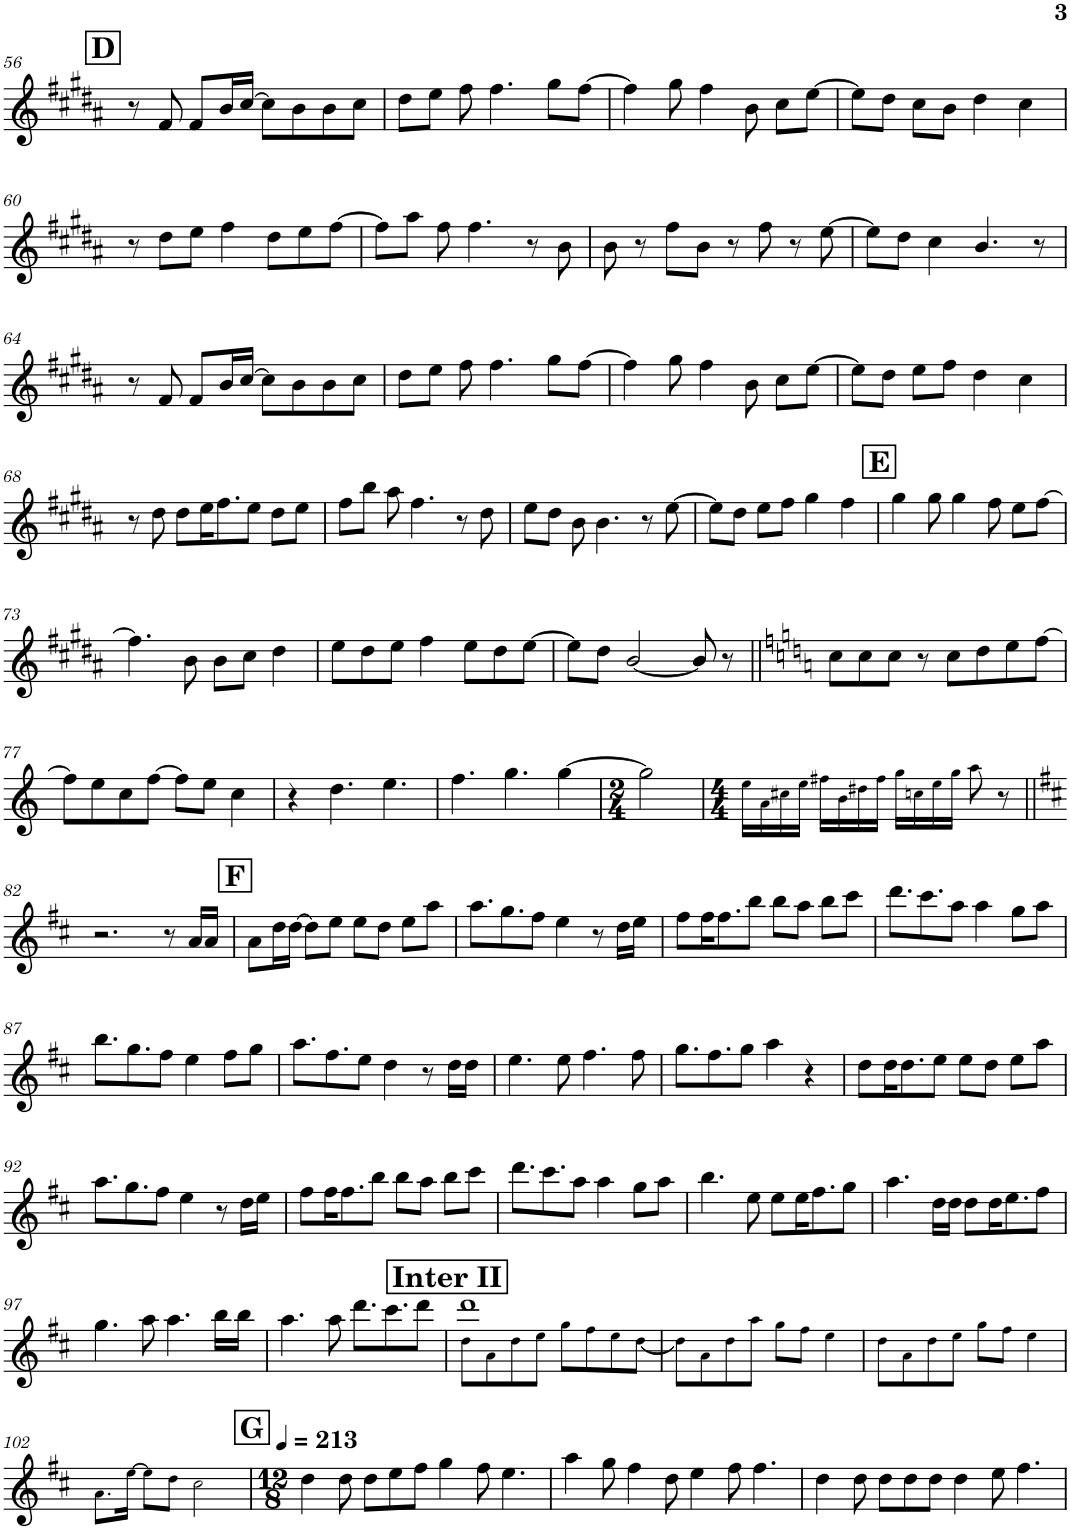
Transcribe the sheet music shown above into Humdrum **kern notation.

**kern
*part1
*staff1
*I"Piano
*I'Pno.
!!LO:PB:g=z
*clefG2
*k[f#c#g#d#a#]
*M4/4
!!LO:REH:place=s1:a:B:cj:fs=14:t=D
=56
8r
8f#/
8f#/L
16b/L
[>16cc#/JJ
8cc#\L]
8b\
8b\
8cc#\J
=57
8dd#\L
8ee\J
8ff#\
4.ff#\
8gg#\L
[>8ff#\J
=58
4ff#\]
8gg#\
4ff#\
8b\
8cc#\L
[>8ee\J
=59
8ee\L]
8dd#\J
8cc#\L
8b\J
4dd#\
4cc#\
!!LO:LB:g=z
=60
8r
8dd#\L
8ee\J
4ff#\
8dd#\L
8ee\
[>8ff#\J
=61
8ff#\L]
8aa#\J
8ff#\
4.ff#\
8r
8b\
=62
8b\
8r
8ff#\L
8b\J
8r
8ff#\
8r
[>8ee\
=63
8ee\L]
8dd#\J
4cc#\
4.b/
8r
!!LO:LB:g=z
=64
8r
8f#/
8f#/L
16b/L
[>16cc#/JJ
8cc#\L]
8b\
8b\
8cc#\J
=65
8dd#\L
8ee\J
8ff#\
4.ff#\
8gg#\L
[>8ff#\J
=66
4ff#\]
8gg#\
4ff#\
8b\
8cc#\L
[>8ee\J
=67
8ee\L]
8dd#\J
8ee\L
8ff#\J
4dd#\
4cc#\
!!LO:LB:g=z
=68
8r
8dd#\
8dd#\L
16ee\K
8.ff#\
8ee\J
8dd#\L
8ee\J
=69
8ff#\L
8bb\J
8aa#\
4.ff#\
8r
8dd#\
=70
8ee\L
8dd#\J
8b\
4.b\
8r
[>8ee\
=71
8ee\L]
8dd#\J
8ee\L
8ff#\J
4gg#\
4ff#\
!!LO:REH:place=s1:a:B:cj:fs=14:t=E
=72
4gg#\
8gg#\
4gg#\
8ff#\
8ee\L
[>8ff#\J
!!LO:LB:g=z
=73
4.ff#\]
8b\
8b\L
8cc#\J
4dd#\
=74
8ee\L
8dd#\
8ee\J
4ff#\
8ee\L
8dd#\
[>8ee\J
=75
8ee\L]
8dd#\J
[2b/
8b/]
8r
=76||
*k[]
8cc\L
8cc\
8cc\J
8r
8cc\L
8dd\
8ee\
[8ff\J
!!LO:LB:g=z
=77
8ff\L]
8ee\
8cc\
[8ff\J
8ff\L]
8ee\J
4cc\
=78
4r
4.dd\
4.ee\
=79
4.ff\
4.gg\
[4gg\
=80
*M2/4
2gg\]
=81
*M4/4
16ee!\LL
16a!\
16cc#X!\
16ee!\JJ
16ff#X!\LL
16b!\
16dd#X!\
16ff#!\JJ
16gg!\LL
16ccn!\
16ee!\
16gg!\JJ
8aa!\
8r
!!LO:LB:g=z
=82||
*k[f#c#]
2.r
8r
16a/LL
16a/JJ
!!LO:REH:place=s1:a:B:cj:fs=14:t=F
=83
8a\L
16dd\L
[>16dd\JJ
8dd\L]
8ee\J
8ee\L
8dd\J
8ee\L
8aa\J
=84
8.aa\L
8.gg\
8ff#\J
4ee\
8r
16dd\LL
16ee\JJ
=85
8ff#\L
16ff#\K
8.ff#\
8bb\J
8bb\L
8aa\J
8bb\L
8ccc#\J
=86
8.ddd\L
8.ccc#\
8aa\J
4aa\
8gg\L
8aa\J
!!LO:LB:g=z
=87
8.bb\L
8.gg\
8ff#\J
4ee\
8ff#\L
8gg\J
=88
8.aa\L
8.ff#\
8ee\J
4dd\
8r
16dd\LL
16dd\JJ
=89
4.ee\
8ee\
4.ff#\
8ff#\
=90
8.gg\L
8.ff#\
8gg\J
4aa\
4r
=91
8dd\L
16dd\K
8.dd\
8ee\J
8ee\L
8dd\J
8ee\L
8aa\J
!!LO:LB:g=z
=92
8.aa\L
8.gg\
8ff#\J
4ee\
8r
16dd\LL
16ee\JJ
=93
8ff#\L
16ff#\K
8.ff#\
8bb\J
8bb\L
8aa\J
8bb\L
8ccc#\J
=94
8.ddd\L
8.ccc#\
8aa\J
4aa\
8gg\L
8aa\J
=95
4.bb\
8ee\
8ee\L
16ee\K
8.ff#\
8gg\J
=96
4.aa\
16dd\LL
16dd\JJ
8dd\L
16dd\K
8.ee\
8ff#\J
!!LO:LB:g=z
=97
4.gg\
8aa\
4.aa\
16bb\LL
16bb\JJ
=98
4.aa\
8aa\
8.ddd\L
8.ccc#\
8ddd\J
!!LO:REH:place=s1:a:B:cj:fs=14:t=Inter II
=99
*^
1ddd	8dd!\L
.	8a!\
.	8dd!\
.	8ee!\J
.	8gg!\L
.	8ff#!\
.	8ee!\
.	[8dd!\J
*v	*v
=100
8dd!\L]
8a!\
8dd!\
8aa!\J
8gg!\L
8ff#!\J
4ee!\
=101
8dd!\L
8a!\
8dd!\
8ee!\J
8gg!\L
8ff#!\J
4ee!\
!!LO:LB:g=z
=102
8.a!\L
[16ee!\Jk
8ee!\L]
8dd!\J
2cc#!\
=103
!!LO:REH:place=s1:a:B:cj:fs=14:t=G
*M12/8
*MM213
4dd\
8dd\
8dd\L
8ee\
8ff#\J
4gg\
8ff#\
4.ee\
=104
4aa\
8gg\
4ff#\
8dd\
4ee\
8ff#\
4.ff#\
=105
4dd\
8dd\
8dd\L
8dd\
8dd\J
4dd\
8ee\
4.ff#\
=
*-
